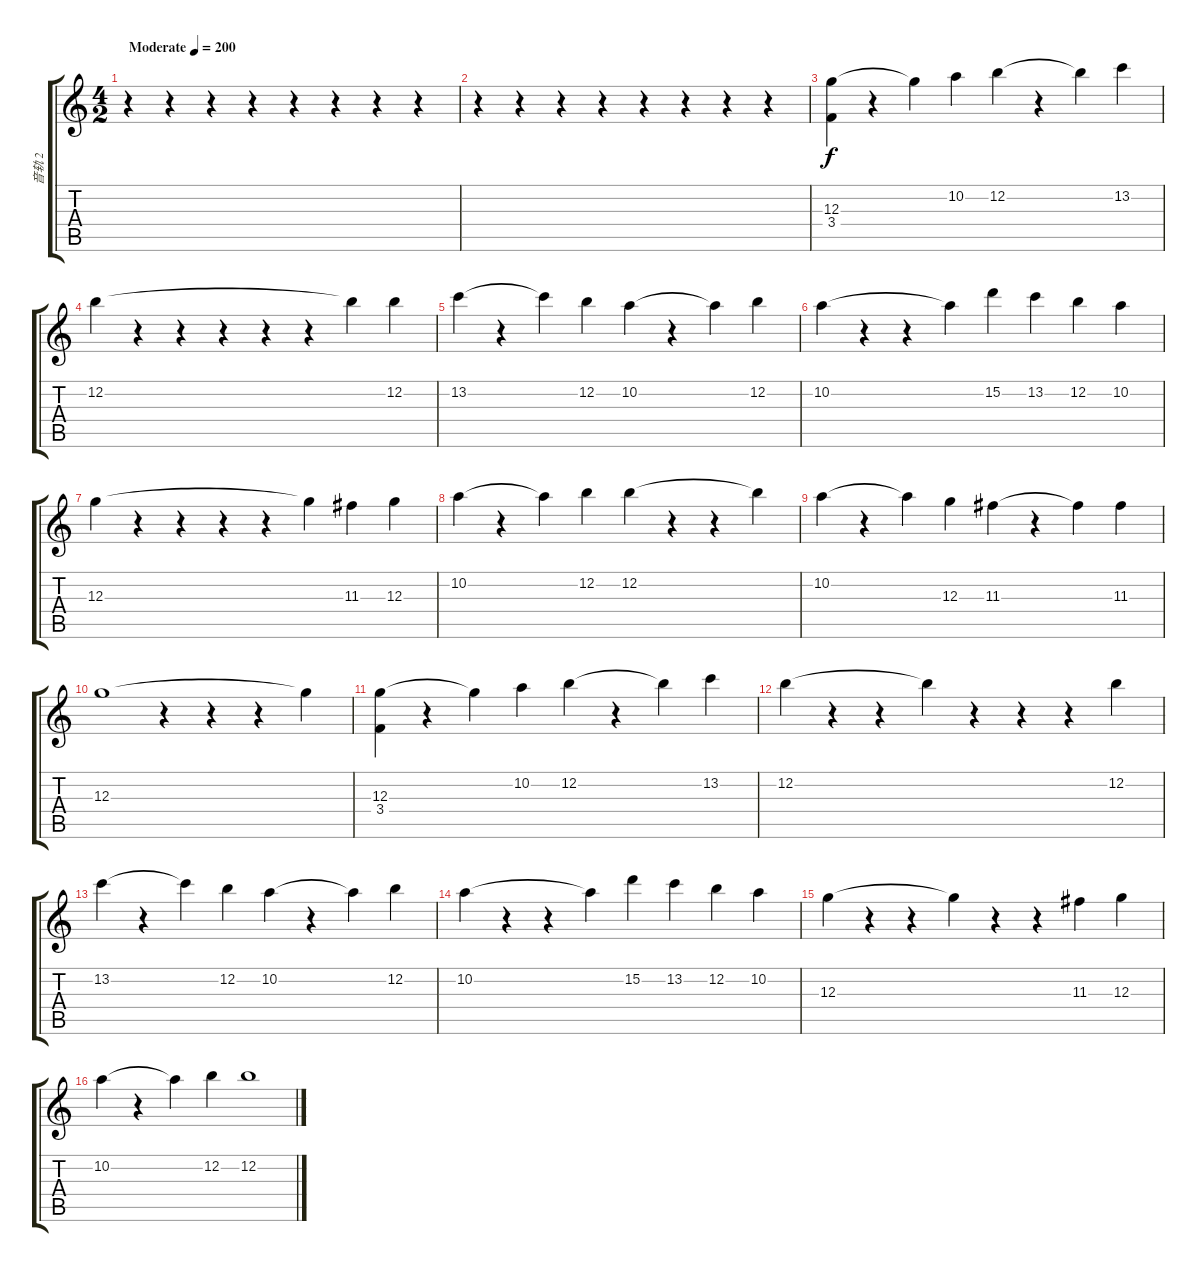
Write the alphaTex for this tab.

\track ("音轨 2" "音轨 2") {instrument acousticguitarsteel}
\staff {score tabs}
\tuning (E4 B3 G3 D3 A2 E2) {hide}
\ts (4 2)
\tempo (200 "Moderate")
\clef g2
\ks c
r.4{dy f instrument acousticguitarsteel} r.4 r.4 r.4 r.4 r.4 r.4 r.4 |
r.4 r.4 r.4 r.4 r.4 r.4 r.4 r.4 |
(12.3 3.4).4 r.4 12.3{t}.4 10.2.4 12.2.4 r.4 12.2{t}.4 13.2.4 |
12.2.4 r.4 r.4 r.4 r.4 r.4 12.2{t}.4 12.2.4 |
13.2.4 r.4 13.2{t}.4 12.2.4 10.2.4 r.4 10.2{t}.4 12.2.4 |
10.2.4 r.4 r.4 10.2{t}.4 15.2.4 13.2.4 12.2.4 10.2.4 |
12.3.4 r.4 r.4 r.4 r.4 12.3{t}.4 11.3.4 12.3.4 |
10.2.4 r.4 10.2{t}.4 12.2.4 12.2.4 r.4 r.4 12.2{t}.4 |
10.2.4 r.4 10.2{t}.4 12.3.4 11.3.4 r.4 11.3{t}.4 11.3.4 |
12.3.1 r.4 r.4 r.4 12.3{t}.4 |
(12.3 3.4).4 r.4 12.3{t}.4 10.2.4 12.2.4 r.4 12.2{t}.4 13.2.4 |
12.2.4 r.4 r.4 12.2{t}.4 r.4 r.4 r.4 12.2.4 |
13.2.4 r.4 13.2{t}.4 12.2.4 10.2.4 r.4 10.2{t}.4 12.2.4 |
10.2.4 r.4 r.4 10.2{t}.4 15.2.4 13.2.4 12.2.4 10.2.4 |
12.3.4 r.4 r.4 12.3{t}.4 r.4 r.4 11.3.4 12.3.4 |
10.2.4 r.4 10.2{t}.4 12.2.4 12.2.1
